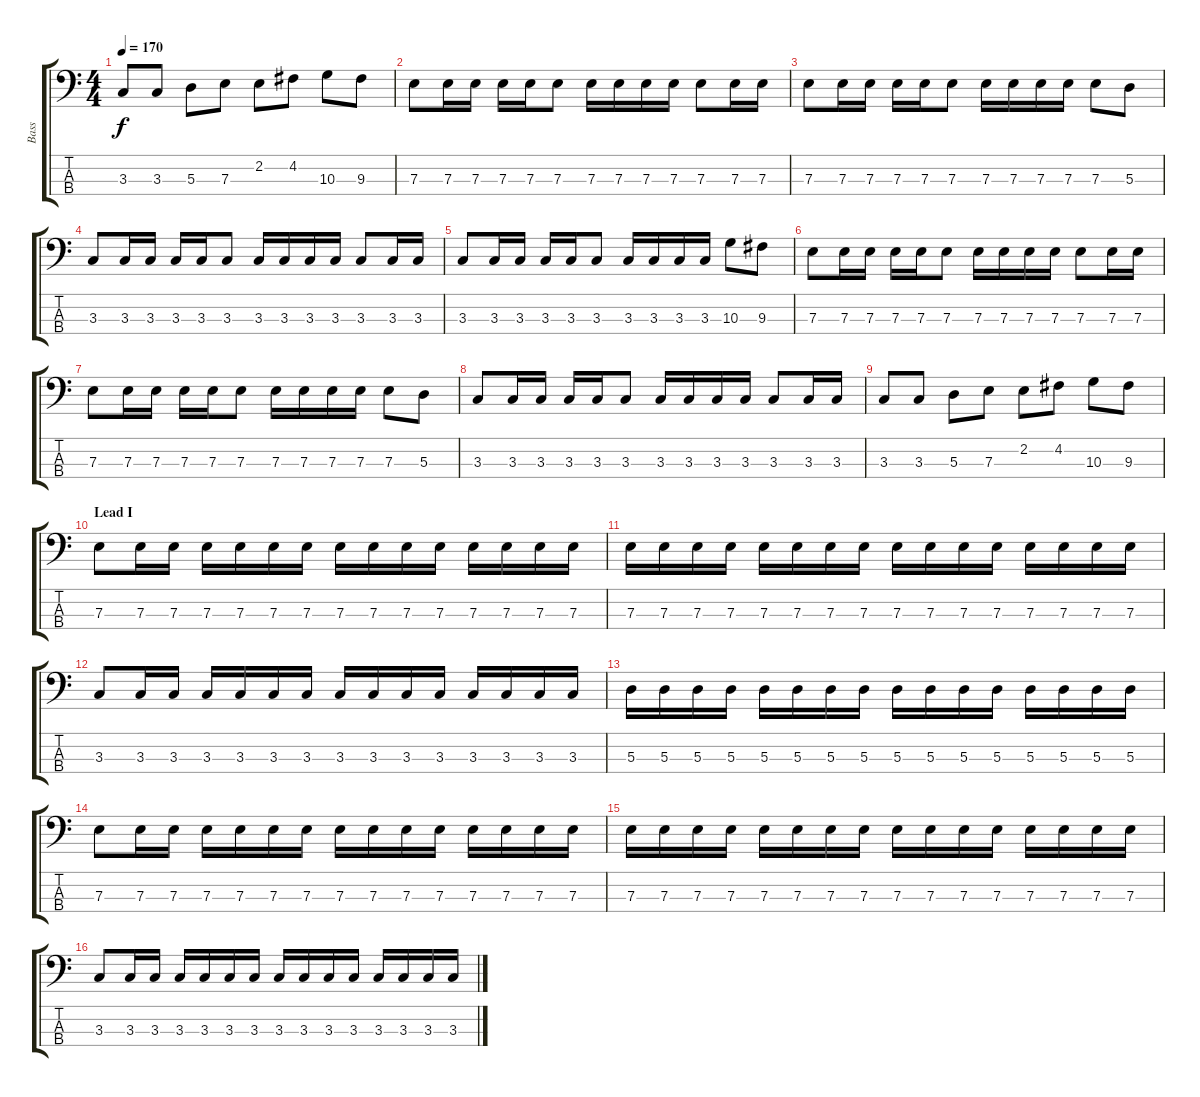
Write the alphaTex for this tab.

\track ("Bass" "Bass") {instrument electricbassfinger}
\staff {score tabs}
\tuning (G2 D2 A1 E1) {hide}
\ts (4 4)
\tempo 170
\clef f4
\ks c
3.3.8{dy f} 3.3.8 5.3.8 7.3.8 2.2.8 4.2.8 10.3.8 9.3.8 |
7.3.8 7.3.16 7.3.16 7.3.16 7.3.16 7.3.8 7.3.16 7.3.16 7.3.16 7.3.16 7.3.8 7.3.16 7.3.16 |
7.3.8 7.3.16 7.3.16 7.3.16 7.3.16 7.3.8 7.3.16 7.3.16 7.3.16 7.3.16 7.3.8 5.3.8 |
3.3.8 3.3.16 3.3.16 3.3.16 3.3.16 3.3.8 3.3.16 3.3.16 3.3.16 3.3.16 3.3.8 3.3.16 3.3.16 |
3.3.8 3.3.16 3.3.16 3.3.16 3.3.16 3.3.8 3.3.16 3.3.16 3.3.16 3.3.16 10.3.8 9.3.8 |
7.3.8 7.3.16 7.3.16 7.3.16 7.3.16 7.3.8 7.3.16 7.3.16 7.3.16 7.3.16 7.3.8 7.3.16 7.3.16 |
7.3.8 7.3.16 7.3.16 7.3.16 7.3.16 7.3.8 7.3.16 7.3.16 7.3.16 7.3.16 7.3.8 5.3.8 |
3.3.8 3.3.16 3.3.16 3.3.16 3.3.16 3.3.8 3.3.16 3.3.16 3.3.16 3.3.16 3.3.8 3.3.16 3.3.16 |
3.3.8 3.3.8 5.3.8 7.3.8 2.2.8 4.2.8 10.3.8 9.3.8 |
\section ("" "Lead I")
7.3.8 7.3.16 7.3.16 7.3.16 7.3.16 7.3.16 7.3.16 7.3.16 7.3.16 7.3.16 7.3.16 7.3.16 7.3.16 7.3.16 7.3.16 |
7.3.16 7.3.16 7.3.16 7.3.16 7.3.16 7.3.16 7.3.16 7.3.16 7.3.16 7.3.16 7.3.16 7.3.16 7.3.16 7.3.16 7.3.16 7.3.16 |
3.3.8 3.3.16 3.3.16 3.3.16 3.3.16 3.3.16 3.3.16 3.3.16 3.3.16 3.3.16 3.3.16 3.3.16 3.3.16 3.3.16 3.3.16 |
5.3.16 5.3.16 5.3.16 5.3.16 5.3.16 5.3.16 5.3.16 5.3.16 5.3.16 5.3.16 5.3.16 5.3.16 5.3.16 5.3.16 5.3.16 5.3.16 |
7.3.8 7.3.16 7.3.16 7.3.16 7.3.16 7.3.16 7.3.16 7.3.16 7.3.16 7.3.16 7.3.16 7.3.16 7.3.16 7.3.16 7.3.16 |
7.3.16 7.3.16 7.3.16 7.3.16 7.3.16 7.3.16 7.3.16 7.3.16 7.3.16 7.3.16 7.3.16 7.3.16 7.3.16 7.3.16 7.3.16 7.3.16 |
3.3.8 3.3.16 3.3.16 3.3.16 3.3.16 3.3.16 3.3.16 3.3.16 3.3.16 3.3.16 3.3.16 3.3.16 3.3.16 3.3.16 3.3.16
